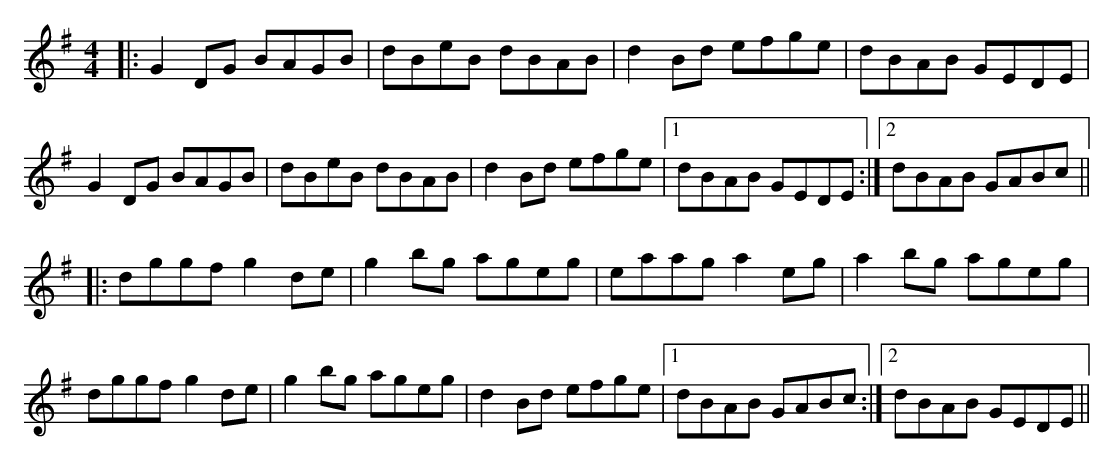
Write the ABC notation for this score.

X:1
M:4/4
K:G
|: G2DG BAGB|dBeB dBAB| d2Bd efge| dBAB GEDE|
 G2DG BAGB|dBeB dBAB| d2Bd efge|1 dBAB GEDE:|2 dBAB GABc||
|: dggf g2de|g2bg ageg| eaag a2eg|a2bg ageg|
 dggf g2de|g2bg ageg| d2Bd efge|1 dBAB GABc:|2 dBAB GEDE||
